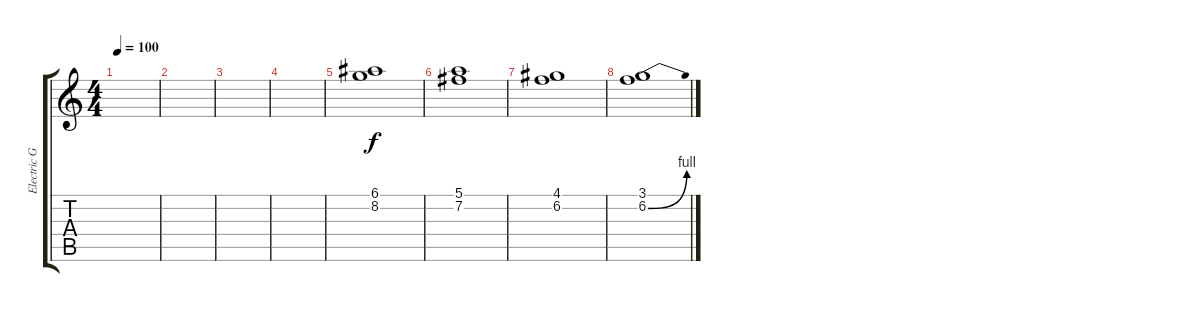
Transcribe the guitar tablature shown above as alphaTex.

\track ("Electric Guitar" "Electric G") {instrument distortionguitar}
\staff {score tabs}
\tuning (E4 B3 G3 D3 A2 E2) {hide}
\ts (4 4)
\tempo 100
\clef g2
\ks c
|
|
|
|
(6.1 8.2).1 |
(5.1 7.2).1 |
(4.1 6.2).1 |
(3.1 6.2{be (bend 0 0 60 4)}).1
